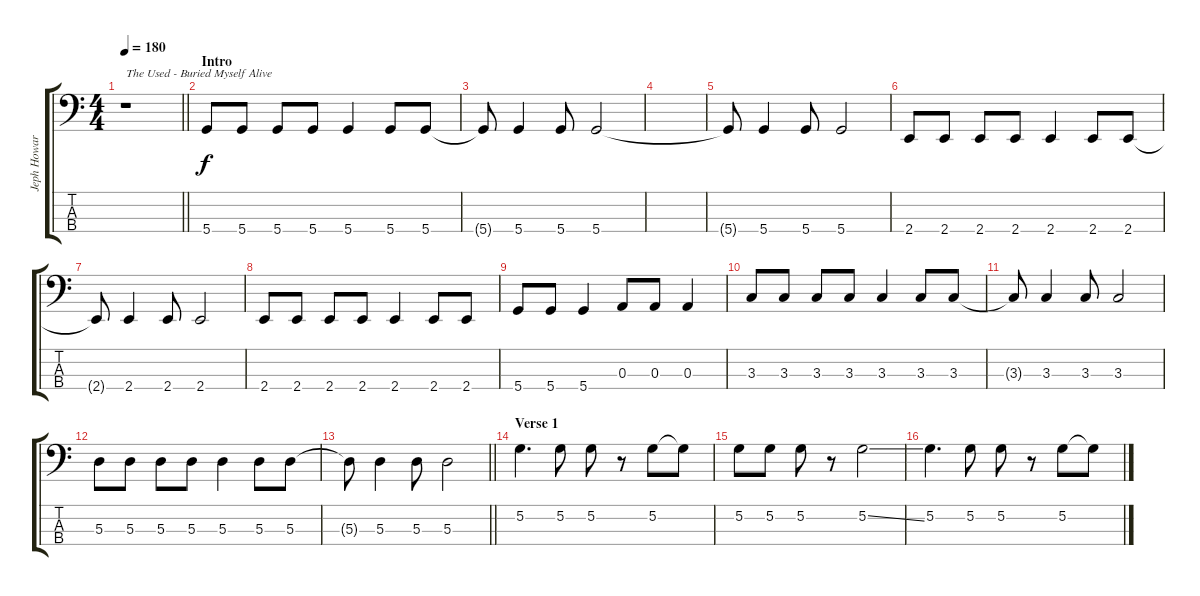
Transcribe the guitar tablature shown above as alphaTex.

\track ("Jeph Howard" "Jeph Howar") {instrument electricbasspick}
\staff {score tabs}
\tuning (G2 D2 A1 D1) {hide}
\ts (4 4)
\tempo 180
\clef f4
\barLineRight lightlight
\ks c
r.1{txt "The Used - Buried Myself Alive" dy f instrument electricbasspick} |
\section ("" "Intro")
5.4.8 5.4.8 5.4.8 5.4.8 5.4.4 5.4.8 5.4.8 |
5.4{t}.8 5.4.4 5.4.8 5.4.2 |
|
5.4{t}.8 5.4.4 5.4.8 5.4.2 |
2.4.8 2.4.8 2.4.8 2.4.8 2.4.4 2.4.8 2.4.8 |
2.4{t}.8 2.4.4 2.4.8 2.4.2 |
2.4.8 2.4.8 2.4.8 2.4.8 2.4.4 2.4.8 2.4.8 |
5.4.8 5.4.8 5.4.4 0.3.8 0.3.8 0.3.4 |
3.3.8 3.3.8 3.3.8 3.3.8 3.3.4 3.3.8 3.3.8 |
3.3{t}.8 3.3.4 3.3.8 3.3.2 |
5.3.8 5.3.8 5.3.8 5.3.8 5.3.4 5.3.8 5.3.8 |
\barLineRight lightlight
5.3{t}.8 5.3.4 5.3.8 5.3.2 |
\section ("" "Verse 1")
5.2.4{d} 5.2.8 5.2.8 r.8 5.2.8 5.2{t}.8 |
5.2.8 5.2.8 5.2.8 r.8 5.2{ss}.2 |
5.2.4{d} 5.2.8 5.2.8 r.8 5.2.8 5.2{t}.8
